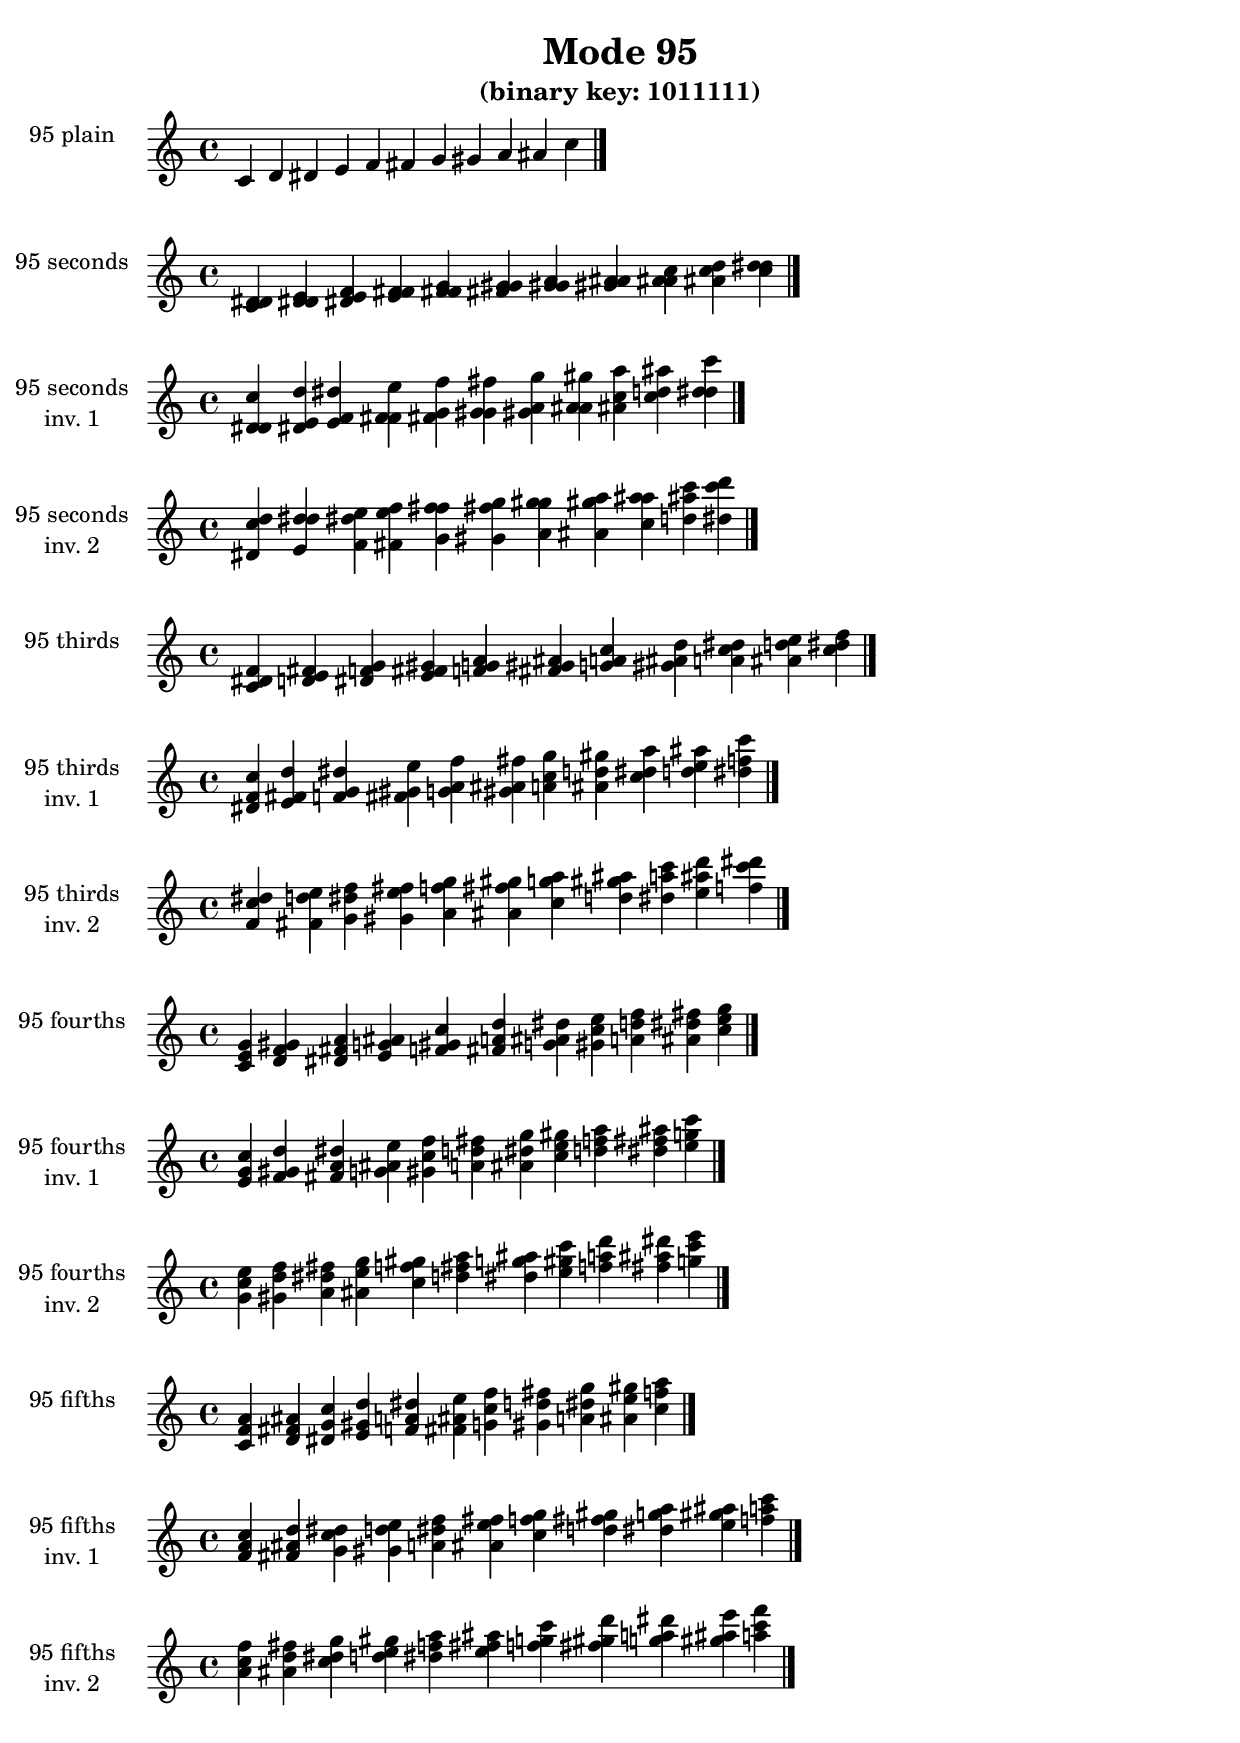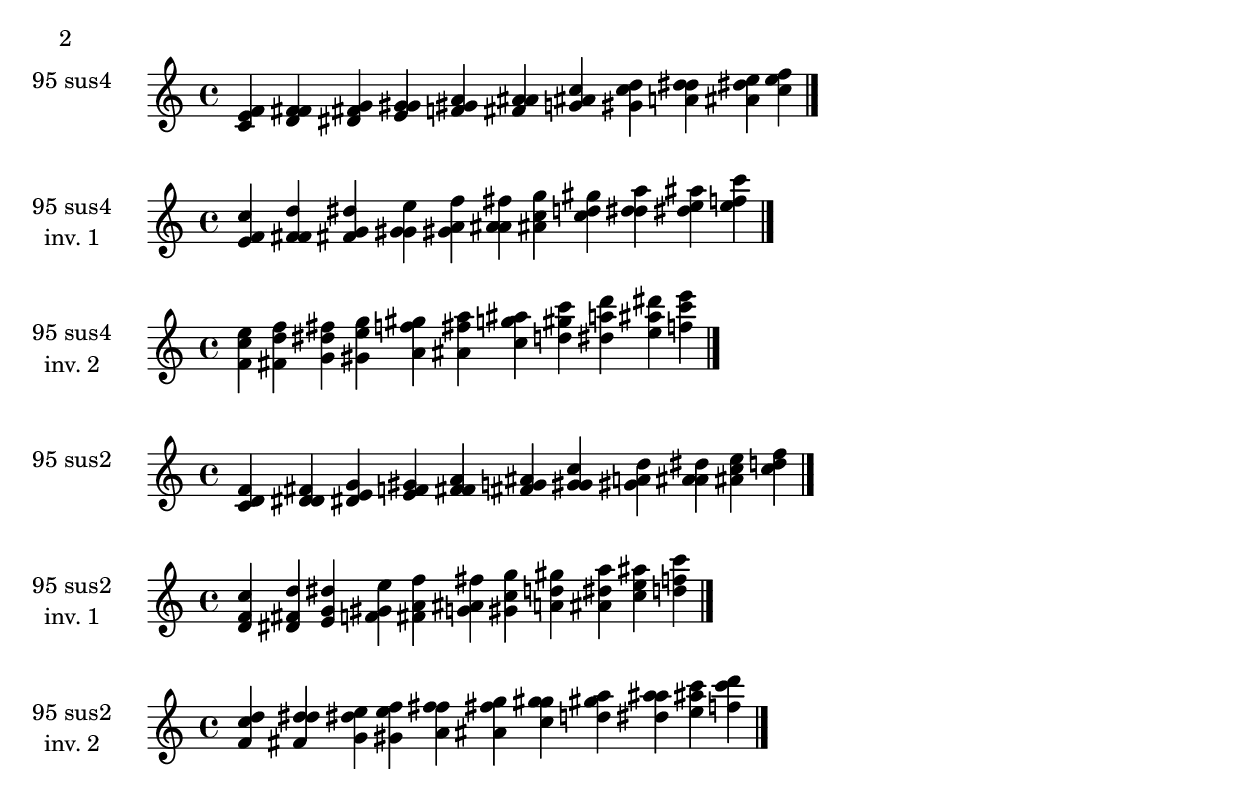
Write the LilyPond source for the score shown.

\version "2.19.0"

\header {
  title = "Mode 95"
  subtitle = "(binary key: 1011111)"
 %% Remove default LilyPond tagline
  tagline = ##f
}

\paper {
  #(set-paper-size "a4")
}

global = {
  \key c \major
  \time 4/4
  \tempo 4=100
}

\book {
  \score {
    \new Staff \with {
      instrumentName =  \markup { \column {
         \hcenter-in #14 \line { 95 plain }
         \hcenter-in #14 \line {  } } }
      midiInstrument = "oboe"
    } { \accidentalStyle "default"
        \cadenzaOn c' d' dis' e' f' fis' g' gis' a' ais' c''  \cadenzaOff \bar "|." }
    \layout { }
  }
  \score {
    \new Staff \with {
      instrumentName =  \markup { \column {
         \hcenter-in #14 \line { 95 seconds }
         \hcenter-in #14 \line {  } } }
      midiInstrument = "oboe"
    } { \accidentalStyle "default"
        \cadenzaOn <c' d' dis'> <d' dis' e'> <dis' e' f'> <e' f' fis'> <f' fis' g'> <fis' g' gis'> <g' gis' a'> <gis' a' ais'> <a' ais' c''> <ais' c'' d''> <c'' d'' dis''>  \cadenzaOff \bar "|." }
    \layout { }
  }
  \score {
    \new Staff \with {
      instrumentName =  \markup { \column {
         \hcenter-in #14 \line { 95 seconds }
         \hcenter-in #14 \line { inv. 1 } } }
      midiInstrument = "oboe"
    } { \accidentalStyle "default"
        \cadenzaOn <d' dis' c''> <dis' e' d''> <e' f' dis''> <f' fis' e''> <fis' g' f''> <g' gis' fis''> <gis' a' g''> <a' ais' gis''> <ais' c'' a''> <c'' d'' ais''> <d'' dis'' c'''>  \cadenzaOff \bar "|." }
    \layout { }
  }
  \score {
    \new Staff \with {
      instrumentName =  \markup { \column {
         \hcenter-in #14 \line { 95 seconds }
         \hcenter-in #14 \line { inv. 2 } } }
      midiInstrument = "oboe"
    } { \accidentalStyle "default"
        \cadenzaOn <dis' c'' d''> <e' d'' dis''> <f' dis'' e''> <fis' e'' f''> <g' f'' fis''> <gis' fis'' g''> <a' g'' gis''> <ais' gis'' a''> <c'' a'' ais''> <d'' ais'' c'''> <dis'' c''' d'''>  \cadenzaOff \bar "|." }
    \layout { }
  }
  \score {
    \new Staff \with {
      instrumentName =  \markup { \column {
         \hcenter-in #14 \line { 95 thirds }
         \hcenter-in #14 \line {  } } }
      midiInstrument = "oboe"
    } { \accidentalStyle "default"
        \cadenzaOn <c' dis' f'> <d' e' fis'> <dis' f' g'> <e' fis' gis'> <f' g' a'> <fis' gis' ais'> <g' a' c''> <gis' ais' d''> <a' c'' dis''> <ais' d'' e''> <c'' dis'' f''>  \cadenzaOff \bar "|." }
    \layout { }
  }
  \score {
    \new Staff \with {
      instrumentName =  \markup { \column {
         \hcenter-in #14 \line { 95 thirds }
         \hcenter-in #14 \line { inv. 1 } } }
      midiInstrument = "oboe"
    } { \accidentalStyle "default"
        \cadenzaOn <dis' f' c''> <e' fis' d''> <f' g' dis''> <fis' gis' e''> <g' a' f''> <gis' ais' fis''> <a' c'' g''> <ais' d'' gis''> <c'' dis'' a''> <d'' e'' ais''> <dis'' f'' c'''>  \cadenzaOff \bar "|." }
    \layout { }
  }
  \score {
    \new Staff \with {
      instrumentName =  \markup { \column {
         \hcenter-in #14 \line { 95 thirds }
         \hcenter-in #14 \line { inv. 2 } } }
      midiInstrument = "oboe"
    } { \accidentalStyle "default"
        \cadenzaOn <f' c'' dis''> <fis' d'' e''> <g' dis'' f''> <gis' e'' fis''> <a' f'' g''> <ais' fis'' gis''> <c'' g'' a''> <d'' gis'' ais''> <dis'' a'' c'''> <e'' ais'' d'''> <f'' c''' dis'''>  \cadenzaOff \bar "|." }
    \layout { }
  }
  \score {
    \new Staff \with {
      instrumentName =  \markup { \column {
         \hcenter-in #14 \line { 95 fourths }
         \hcenter-in #14 \line {  } } }
      midiInstrument = "oboe"
    } { \accidentalStyle "default"
        \cadenzaOn <c' e' g'> <d' f' gis'> <dis' fis' a'> <e' g' ais'> <f' gis' c''> <fis' a' d''> <g' ais' dis''> <gis' c'' e''> <a' d'' f''> <ais' dis'' fis''> <c'' e'' g''>  \cadenzaOff \bar "|." }
    \layout { }
  }
  \score {
    \new Staff \with {
      instrumentName =  \markup { \column {
         \hcenter-in #14 \line { 95 fourths }
         \hcenter-in #14 \line { inv. 1 } } }
      midiInstrument = "oboe"
    } { \accidentalStyle "default"
        \cadenzaOn <e' g' c''> <f' gis' d''> <fis' a' dis''> <g' ais' e''> <gis' c'' f''> <a' d'' fis''> <ais' dis'' g''> <c'' e'' gis''> <d'' f'' a''> <dis'' fis'' ais''> <e'' g'' c'''>  \cadenzaOff \bar "|." }
    \layout { }
  }
  \score {
    \new Staff \with {
      instrumentName =  \markup { \column {
         \hcenter-in #14 \line { 95 fourths }
         \hcenter-in #14 \line { inv. 2 } } }
      midiInstrument = "oboe"
    } { \accidentalStyle "default"
        \cadenzaOn <g' c'' e''> <gis' d'' f''> <a' dis'' fis''> <ais' e'' g''> <c'' f'' gis''> <d'' fis'' a''> <dis'' g'' ais''> <e'' gis'' c'''> <f'' a'' d'''> <fis'' ais'' dis'''> <g'' c''' e'''>  \cadenzaOff \bar "|." }
    \layout { }
  }
  \score {
    \new Staff \with {
      instrumentName =  \markup { \column {
         \hcenter-in #14 \line { 95 fifths }
         \hcenter-in #14 \line {  } } }
      midiInstrument = "oboe"
    } { \accidentalStyle "default"
        \cadenzaOn <c' f' a'> <d' fis' ais'> <dis' g' c''> <e' gis' d''> <f' a' dis''> <fis' ais' e''> <g' c'' f''> <gis' d'' fis''> <a' dis'' g''> <ais' e'' gis''> <c'' f'' a''>  \cadenzaOff \bar "|." }
    \layout { }
  }
  \score {
    \new Staff \with {
      instrumentName =  \markup { \column {
         \hcenter-in #14 \line { 95 fifths }
         \hcenter-in #14 \line { inv. 1 } } }
      midiInstrument = "oboe"
    } { \accidentalStyle "default"
        \cadenzaOn <f' a' c''> <fis' ais' d''> <g' c'' dis''> <gis' d'' e''> <a' dis'' f''> <ais' e'' fis''> <c'' f'' g''> <d'' fis'' gis''> <dis'' g'' a''> <e'' gis'' ais''> <f'' a'' c'''>  \cadenzaOff \bar "|." }
    \layout { }
  }
  \score {
    \new Staff \with {
      instrumentName =  \markup { \column {
         \hcenter-in #14 \line { 95 fifths }
         \hcenter-in #14 \line { inv. 2 } } }
      midiInstrument = "oboe"
    } { \accidentalStyle "default"
        \cadenzaOn <a' c'' f''> <ais' d'' fis''> <c'' dis'' g''> <d'' e'' gis''> <dis'' f'' a''> <e'' fis'' ais''> <f'' g'' c'''> <fis'' gis'' d'''> <g'' a'' dis'''> <gis'' ais'' e'''> <a'' c''' f'''>  \cadenzaOff \bar "|." }
    \layout { }
  }
  \score {
    \new Staff \with {
      instrumentName =  \markup { \column {
         \hcenter-in #14 \line { 95 sus4 }
         \hcenter-in #14 \line {  } } }
      midiInstrument = "oboe"
    } { \accidentalStyle "default"
        \cadenzaOn <c' e' f'> <d' f' fis'> <dis' fis' g'> <e' g' gis'> <f' gis' a'> <fis' a' ais'> <g' ais' c''> <gis' c'' d''> <a' d'' dis''> <ais' dis'' e''> <c'' e'' f''>  \cadenzaOff \bar "|." }
    \layout { }
  }
  \score {
    \new Staff \with {
      instrumentName =  \markup { \column {
         \hcenter-in #14 \line { 95 sus4 }
         \hcenter-in #14 \line { inv. 1 } } }
      midiInstrument = "oboe"
    } { \accidentalStyle "default"
        \cadenzaOn <e' f' c''> <f' fis' d''> <fis' g' dis''> <g' gis' e''> <gis' a' f''> <a' ais' fis''> <ais' c'' g''> <c'' d'' gis''> <d'' dis'' a''> <dis'' e'' ais''> <e'' f'' c'''>  \cadenzaOff \bar "|." }
    \layout { }
  }
  \score {
    \new Staff \with {
      instrumentName =  \markup { \column {
         \hcenter-in #14 \line { 95 sus4 }
         \hcenter-in #14 \line { inv. 2 } } }
      midiInstrument = "oboe"
    } { \accidentalStyle "default"
        \cadenzaOn <f' c'' e''> <fis' d'' f''> <g' dis'' fis''> <gis' e'' g''> <a' f'' gis''> <ais' fis'' a''> <c'' g'' ais''> <d'' gis'' c'''> <dis'' a'' d'''> <e'' ais'' dis'''> <f'' c''' e'''>  \cadenzaOff \bar "|." }
    \layout { }
  }
  \score {
    \new Staff \with {
      instrumentName =  \markup { \column {
         \hcenter-in #14 \line { 95 sus2 }
         \hcenter-in #14 \line {  } } }
      midiInstrument = "oboe"
    } { \accidentalStyle "default"
        \cadenzaOn <c' d' f'> <d' dis' fis'> <dis' e' g'> <e' f' gis'> <f' fis' a'> <fis' g' ais'> <g' gis' c''> <gis' a' d''> <a' ais' dis''> <ais' c'' e''> <c'' d'' f''>  \cadenzaOff \bar "|." }
    \layout { }
  }
  \score {
    \new Staff \with {
      instrumentName =  \markup { \column {
         \hcenter-in #14 \line { 95 sus2 }
         \hcenter-in #14 \line { inv. 1 } } }
      midiInstrument = "oboe"
    } { \accidentalStyle "default"
        \cadenzaOn <d' f' c''> <dis' fis' d''> <e' g' dis''> <f' gis' e''> <fis' a' f''> <g' ais' fis''> <gis' c'' g''> <a' d'' gis''> <ais' dis'' a''> <c'' e'' ais''> <d'' f'' c'''>  \cadenzaOff \bar "|." }
    \layout { }
  }
  \score {
    \new Staff \with {
      instrumentName =  \markup { \column {
         \hcenter-in #14 \line { 95 sus2 }
         \hcenter-in #14 \line { inv. 2 } } }
      midiInstrument = "oboe"
    } { \accidentalStyle "default"
        \cadenzaOn <f' c'' d''> <fis' d'' dis''> <g' dis'' e''> <gis' e'' f''> <a' f'' fis''> <ais' fis'' g''> <c'' g'' gis''> <d'' gis'' a''> <dis'' a'' ais''> <e'' ais'' c'''> <f'' c''' d'''>  \cadenzaOff \bar "|." }
    \layout { }
  }
}

\book {
  \bookOutputSuffix "plain_"
  \score {
    \new Staff \with {
      instrumentName =  \markup { \column {
         \hcenter-in #14 \line { 95 plain }
         \hcenter-in #14 \line {  } } }
      midiInstrument = "oboe"
    } { \accidentalStyle "default"
        \cadenzaOn c' d' dis' e' f' fis' g' gis' a' ais' c''  \cadenzaOff \bar "|." }
    \midi { }
  }
}
\book {
  \bookOutputSuffix "seconds_"
  \score {
    \new Staff \with {
      instrumentName =  \markup { \column {
         \hcenter-in #14 \line { 95 seconds }
         \hcenter-in #14 \line {  } } }
      midiInstrument = "oboe"
    } { \accidentalStyle "default"
        \cadenzaOn <c' d' dis'> <d' dis' e'> <dis' e' f'> <e' f' fis'> <f' fis' g'> <fis' g' gis'> <g' gis' a'> <gis' a' ais'> <a' ais' c''> <ais' c'' d''> <c'' d'' dis''>  \cadenzaOff \bar "|." }
    \midi { }
  }
}
\book {
  \bookOutputSuffix "seconds_inv. 1"
  \score {
    \new Staff \with {
      instrumentName =  \markup { \column {
         \hcenter-in #14 \line { 95 seconds }
         \hcenter-in #14 \line { inv. 1 } } }
      midiInstrument = "oboe"
    } { \accidentalStyle "default"
        \cadenzaOn <d' dis' c''> <dis' e' d''> <e' f' dis''> <f' fis' e''> <fis' g' f''> <g' gis' fis''> <gis' a' g''> <a' ais' gis''> <ais' c'' a''> <c'' d'' ais''> <d'' dis'' c'''>  \cadenzaOff \bar "|." }
    \midi { }
  }
}
\book {
  \bookOutputSuffix "seconds_inv. 2"
  \score {
    \new Staff \with {
      instrumentName =  \markup { \column {
         \hcenter-in #14 \line { 95 seconds }
         \hcenter-in #14 \line { inv. 2 } } }
      midiInstrument = "oboe"
    } { \accidentalStyle "default"
        \cadenzaOn <dis' c'' d''> <e' d'' dis''> <f' dis'' e''> <fis' e'' f''> <g' f'' fis''> <gis' fis'' g''> <a' g'' gis''> <ais' gis'' a''> <c'' a'' ais''> <d'' ais'' c'''> <dis'' c''' d'''>  \cadenzaOff \bar "|." }
    \midi { }
  }
}
\book {
  \bookOutputSuffix "thirds_"
  \score {
    \new Staff \with {
      instrumentName =  \markup { \column {
         \hcenter-in #14 \line { 95 thirds }
         \hcenter-in #14 \line {  } } }
      midiInstrument = "oboe"
    } { \accidentalStyle "default"
        \cadenzaOn <c' dis' f'> <d' e' fis'> <dis' f' g'> <e' fis' gis'> <f' g' a'> <fis' gis' ais'> <g' a' c''> <gis' ais' d''> <a' c'' dis''> <ais' d'' e''> <c'' dis'' f''>  \cadenzaOff \bar "|." }
    \midi { }
  }
}
\book {
  \bookOutputSuffix "thirds_inv. 1"
  \score {
    \new Staff \with {
      instrumentName =  \markup { \column {
         \hcenter-in #14 \line { 95 thirds }
         \hcenter-in #14 \line { inv. 1 } } }
      midiInstrument = "oboe"
    } { \accidentalStyle "default"
        \cadenzaOn <dis' f' c''> <e' fis' d''> <f' g' dis''> <fis' gis' e''> <g' a' f''> <gis' ais' fis''> <a' c'' g''> <ais' d'' gis''> <c'' dis'' a''> <d'' e'' ais''> <dis'' f'' c'''>  \cadenzaOff \bar "|." }
    \midi { }
  }
}
\book {
  \bookOutputSuffix "thirds_inv. 2"
  \score {
    \new Staff \with {
      instrumentName =  \markup { \column {
         \hcenter-in #14 \line { 95 thirds }
         \hcenter-in #14 \line { inv. 2 } } }
      midiInstrument = "oboe"
    } { \accidentalStyle "default"
        \cadenzaOn <f' c'' dis''> <fis' d'' e''> <g' dis'' f''> <gis' e'' fis''> <a' f'' g''> <ais' fis'' gis''> <c'' g'' a''> <d'' gis'' ais''> <dis'' a'' c'''> <e'' ais'' d'''> <f'' c''' dis'''>  \cadenzaOff \bar "|." }
    \midi { }
  }
}
\book {
  \bookOutputSuffix "fourths_"
  \score {
    \new Staff \with {
      instrumentName =  \markup { \column {
         \hcenter-in #14 \line { 95 fourths }
         \hcenter-in #14 \line {  } } }
      midiInstrument = "oboe"
    } { \accidentalStyle "default"
        \cadenzaOn <c' e' g'> <d' f' gis'> <dis' fis' a'> <e' g' ais'> <f' gis' c''> <fis' a' d''> <g' ais' dis''> <gis' c'' e''> <a' d'' f''> <ais' dis'' fis''> <c'' e'' g''>  \cadenzaOff \bar "|." }
    \midi { }
  }
}
\book {
  \bookOutputSuffix "fourths_inv. 1"
  \score {
    \new Staff \with {
      instrumentName =  \markup { \column {
         \hcenter-in #14 \line { 95 fourths }
         \hcenter-in #14 \line { inv. 1 } } }
      midiInstrument = "oboe"
    } { \accidentalStyle "default"
        \cadenzaOn <e' g' c''> <f' gis' d''> <fis' a' dis''> <g' ais' e''> <gis' c'' f''> <a' d'' fis''> <ais' dis'' g''> <c'' e'' gis''> <d'' f'' a''> <dis'' fis'' ais''> <e'' g'' c'''>  \cadenzaOff \bar "|." }
    \midi { }
  }
}
\book {
  \bookOutputSuffix "fourths_inv. 2"
  \score {
    \new Staff \with {
      instrumentName =  \markup { \column {
         \hcenter-in #14 \line { 95 fourths }
         \hcenter-in #14 \line { inv. 2 } } }
      midiInstrument = "oboe"
    } { \accidentalStyle "default"
        \cadenzaOn <g' c'' e''> <gis' d'' f''> <a' dis'' fis''> <ais' e'' g''> <c'' f'' gis''> <d'' fis'' a''> <dis'' g'' ais''> <e'' gis'' c'''> <f'' a'' d'''> <fis'' ais'' dis'''> <g'' c''' e'''>  \cadenzaOff \bar "|." }
    \midi { }
  }
}
\book {
  \bookOutputSuffix "fifths_"
  \score {
    \new Staff \with {
      instrumentName =  \markup { \column {
         \hcenter-in #14 \line { 95 fifths }
         \hcenter-in #14 \line {  } } }
      midiInstrument = "oboe"
    } { \accidentalStyle "default"
        \cadenzaOn <c' f' a'> <d' fis' ais'> <dis' g' c''> <e' gis' d''> <f' a' dis''> <fis' ais' e''> <g' c'' f''> <gis' d'' fis''> <a' dis'' g''> <ais' e'' gis''> <c'' f'' a''>  \cadenzaOff \bar "|." }
    \midi { }
  }
}
\book {
  \bookOutputSuffix "fifths_inv. 1"
  \score {
    \new Staff \with {
      instrumentName =  \markup { \column {
         \hcenter-in #14 \line { 95 fifths }
         \hcenter-in #14 \line { inv. 1 } } }
      midiInstrument = "oboe"
    } { \accidentalStyle "default"
        \cadenzaOn <f' a' c''> <fis' ais' d''> <g' c'' dis''> <gis' d'' e''> <a' dis'' f''> <ais' e'' fis''> <c'' f'' g''> <d'' fis'' gis''> <dis'' g'' a''> <e'' gis'' ais''> <f'' a'' c'''>  \cadenzaOff \bar "|." }
    \midi { }
  }
}
\book {
  \bookOutputSuffix "fifths_inv. 2"
  \score {
    \new Staff \with {
      instrumentName =  \markup { \column {
         \hcenter-in #14 \line { 95 fifths }
         \hcenter-in #14 \line { inv. 2 } } }
      midiInstrument = "oboe"
    } { \accidentalStyle "default"
        \cadenzaOn <a' c'' f''> <ais' d'' fis''> <c'' dis'' g''> <d'' e'' gis''> <dis'' f'' a''> <e'' fis'' ais''> <f'' g'' c'''> <fis'' gis'' d'''> <g'' a'' dis'''> <gis'' ais'' e'''> <a'' c''' f'''>  \cadenzaOff \bar "|." }
    \midi { }
  }
}
\book {
  \bookOutputSuffix "sus4_"
  \score {
    \new Staff \with {
      instrumentName =  \markup { \column {
         \hcenter-in #14 \line { 95 sus4 }
         \hcenter-in #14 \line {  } } }
      midiInstrument = "oboe"
    } { \accidentalStyle "default"
        \cadenzaOn <c' e' f'> <d' f' fis'> <dis' fis' g'> <e' g' gis'> <f' gis' a'> <fis' a' ais'> <g' ais' c''> <gis' c'' d''> <a' d'' dis''> <ais' dis'' e''> <c'' e'' f''>  \cadenzaOff \bar "|." }
    \midi { }
  }
}
\book {
  \bookOutputSuffix "sus4_inv. 1"
  \score {
    \new Staff \with {
      instrumentName =  \markup { \column {
         \hcenter-in #14 \line { 95 sus4 }
         \hcenter-in #14 \line { inv. 1 } } }
      midiInstrument = "oboe"
    } { \accidentalStyle "default"
        \cadenzaOn <e' f' c''> <f' fis' d''> <fis' g' dis''> <g' gis' e''> <gis' a' f''> <a' ais' fis''> <ais' c'' g''> <c'' d'' gis''> <d'' dis'' a''> <dis'' e'' ais''> <e'' f'' c'''>  \cadenzaOff \bar "|." }
    \midi { }
  }
}
\book {
  \bookOutputSuffix "sus4_inv. 2"
  \score {
    \new Staff \with {
      instrumentName =  \markup { \column {
         \hcenter-in #14 \line { 95 sus4 }
         \hcenter-in #14 \line { inv. 2 } } }
      midiInstrument = "oboe"
    } { \accidentalStyle "default"
        \cadenzaOn <f' c'' e''> <fis' d'' f''> <g' dis'' fis''> <gis' e'' g''> <a' f'' gis''> <ais' fis'' a''> <c'' g'' ais''> <d'' gis'' c'''> <dis'' a'' d'''> <e'' ais'' dis'''> <f'' c''' e'''>  \cadenzaOff \bar "|." }
    \midi { }
  }
}
\book {
  \bookOutputSuffix "sus2_"
  \score {
    \new Staff \with {
      instrumentName =  \markup { \column {
         \hcenter-in #14 \line { 95 sus2 }
         \hcenter-in #14 \line {  } } }
      midiInstrument = "oboe"
    } { \accidentalStyle "default"
        \cadenzaOn <c' d' f'> <d' dis' fis'> <dis' e' g'> <e' f' gis'> <f' fis' a'> <fis' g' ais'> <g' gis' c''> <gis' a' d''> <a' ais' dis''> <ais' c'' e''> <c'' d'' f''>  \cadenzaOff \bar "|." }
    \midi { }
  }
}
\book {
  \bookOutputSuffix "sus2_inv. 1"
  \score {
    \new Staff \with {
      instrumentName =  \markup { \column {
         \hcenter-in #14 \line { 95 sus2 }
         \hcenter-in #14 \line { inv. 1 } } }
      midiInstrument = "oboe"
    } { \accidentalStyle "default"
        \cadenzaOn <d' f' c''> <dis' fis' d''> <e' g' dis''> <f' gis' e''> <fis' a' f''> <g' ais' fis''> <gis' c'' g''> <a' d'' gis''> <ais' dis'' a''> <c'' e'' ais''> <d'' f'' c'''>  \cadenzaOff \bar "|." }
    \midi { }
  }
}
\book {
  \bookOutputSuffix "sus2_inv. 2"
  \score {
    \new Staff \with {
      instrumentName =  \markup { \column {
         \hcenter-in #14 \line { 95 sus2 }
         \hcenter-in #14 \line { inv. 2 } } }
      midiInstrument = "oboe"
    } { \accidentalStyle "default"
        \cadenzaOn <f' c'' d''> <fis' d'' dis''> <g' dis'' e''> <gis' e'' f''> <a' f'' fis''> <ais' fis'' g''> <c'' g'' gis''> <d'' gis'' a''> <dis'' a'' ais''> <e'' ais'' c'''> <f'' c''' d'''>  \cadenzaOff \bar "|." }
    \midi { }
  }
}
